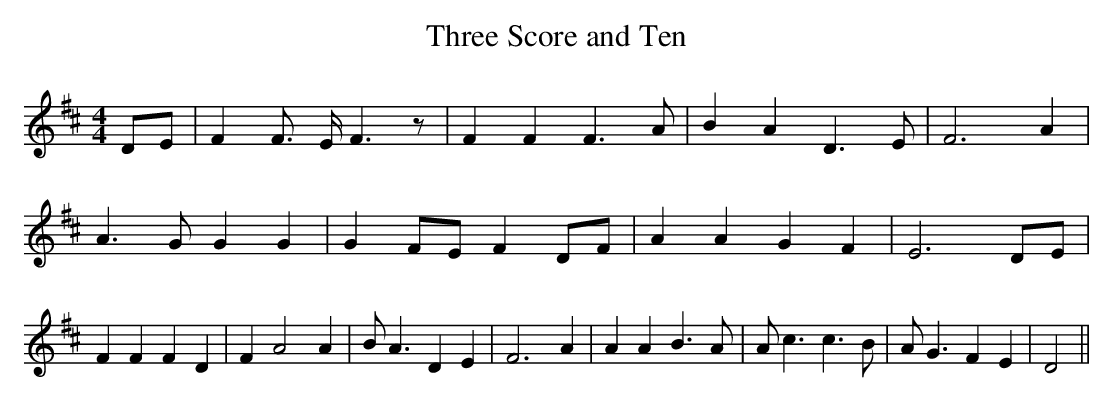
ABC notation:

X:1
T:Three Score and Ten
M:4/4
L:1/4
K:D
 D/2E/2| F F3/4 E/4 F3/2 z/2| F F F3/2 A/2| B A D3/2 E/2| F3 A| A3/2 G/2 G G|\
 GF/2-E/2 F D/2F/2| A A G F| E3D/2-E/2| F F F D| F A2 A| B/2 A3/2 D E|\
 F3 A| A A B3/2 A/2| A/2 c3/2 c3/2 B/2| A/2 G3/2 F E| D2||
